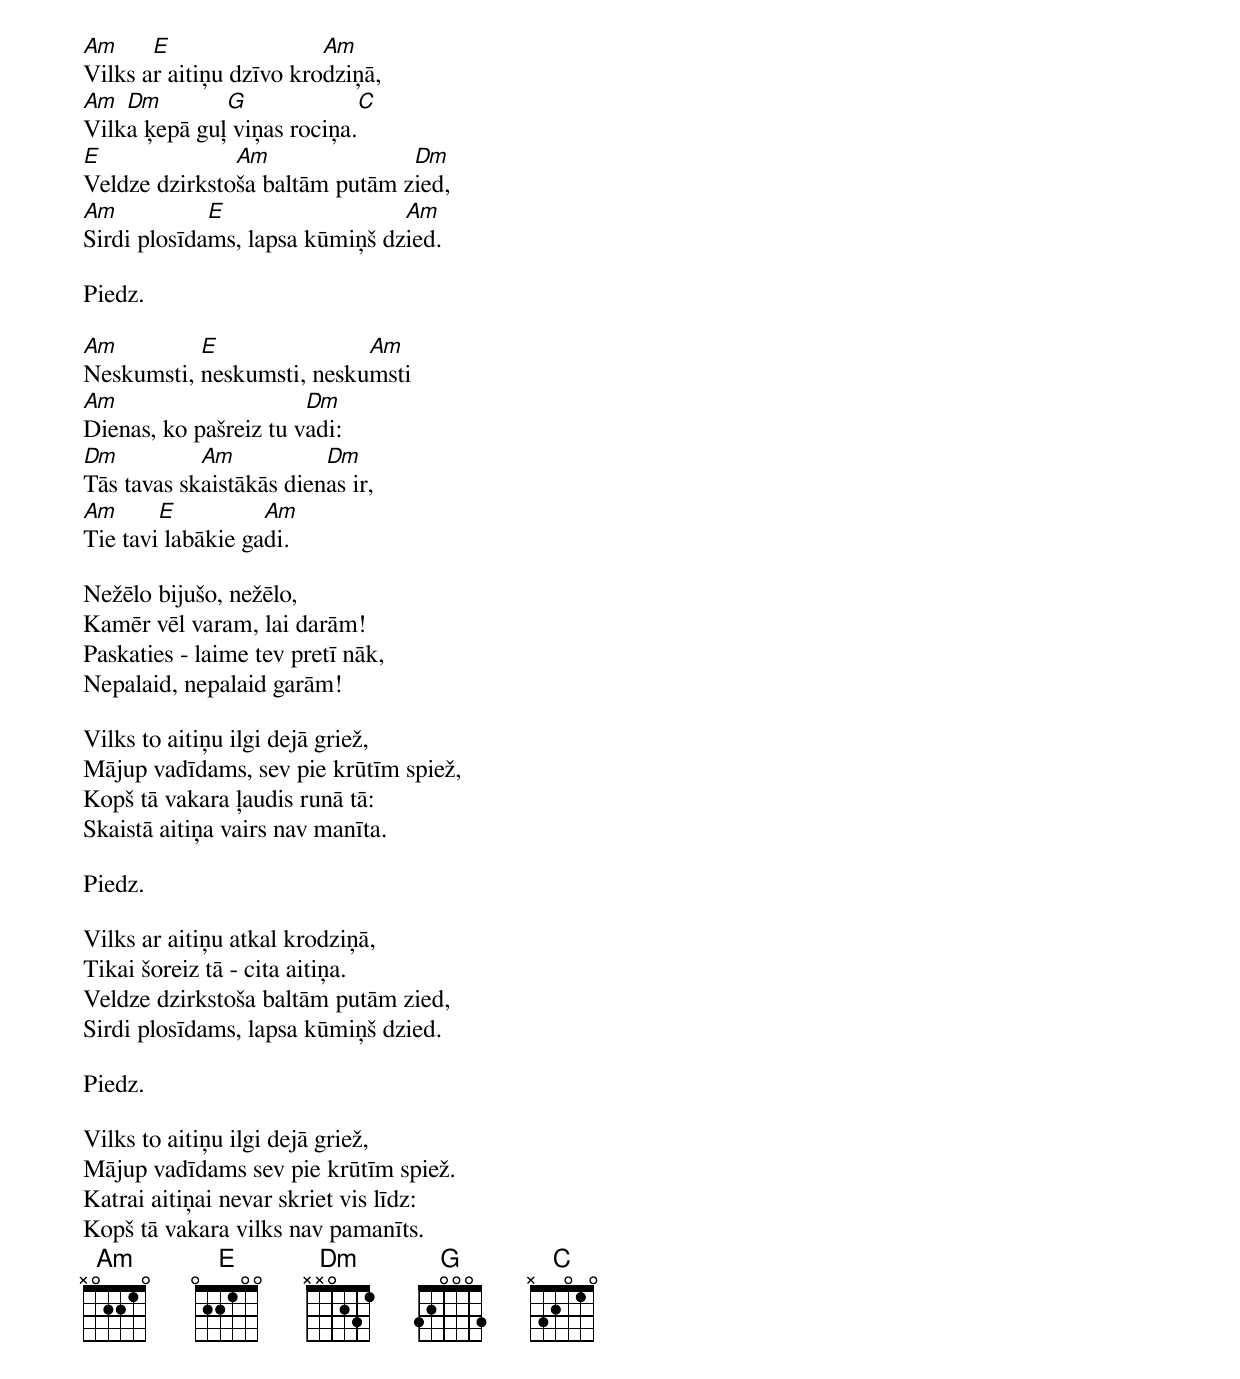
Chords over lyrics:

Am     E                 Am
Vilks ar aitiņu dzīvo krodziņā,
Am  Dm        G             C
Vilka ķepā guļ viņas rociņa.
E              Am               Dm
Veldze dzirkstoša baltām putām zied,
Am           E                  Am
Sirdi plosīdams, lapsa kūmiņš dzied.

Piedz.

Am         E               Am
Neskumsti, neskumsti, neskumsti
Am                     Dm
Dienas, ko pašreiz tu vadi:
Dm          Am           Dm
Tās tavas skaistākās dienas ir,
Am      E          Am
Tie tavi labākie gadi.

Nežēlo bijušo, nežēlo,
Kamēr vēl varam, lai darām!
Paskaties - laime tev pretī nāk,
Nepalaid, nepalaid garām!

Vilks to aitiņu ilgi dejā griež,
Mājup vadīdams, sev pie krūtīm spiež,
Kopš tā vakara ļaudis runā tā:
Skaistā aitiņa vairs nav manīta.

Piedz.

Vilks ar aitiņu atkal krodziņā,
Tikai šoreiz tā - cita aitiņa.
Veldze dzirkstoša baltām putām zied,
Sirdi plosīdams, lapsa kūmiņš dzied.

Piedz.

Vilks to aitiņu ilgi dejā griež,
Mājup vadīdams sev pie krūtīm spiež.
Katrai aitiņai nevar skriet vis līdz:
Kopš tā vakara vilks nav pamanīts.
